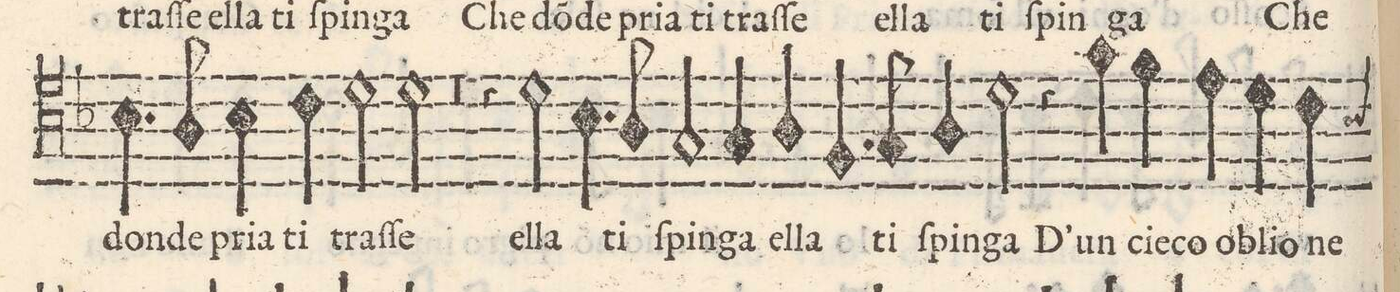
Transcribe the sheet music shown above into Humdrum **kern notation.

**kern	**text
*I"TENORE	*
*clefC4	*
*k[b-]	*
*met(C)	*
*M2/1	*
4.B-\	don-
8A/	-de
4B-\	pria
4c\	ti
2d\	traſ-
2d\	-ſe
=28-	=28-
0r	.
=29-	=29-
4r	.
2d\	el-
4.B-\	-la
8A/	ti
2G/	ſpin-
4G/	-ga
=30-	=30-
4A/	el-
4.F/	-la
8G/	ti
4A/	ſpin-
2d\	-ga
4r	.
4g\	D'un
=31-	=31-
4f\	cie-
4e\	co ob-
4d\	-lio-
4c\	-ne
*-	*-
